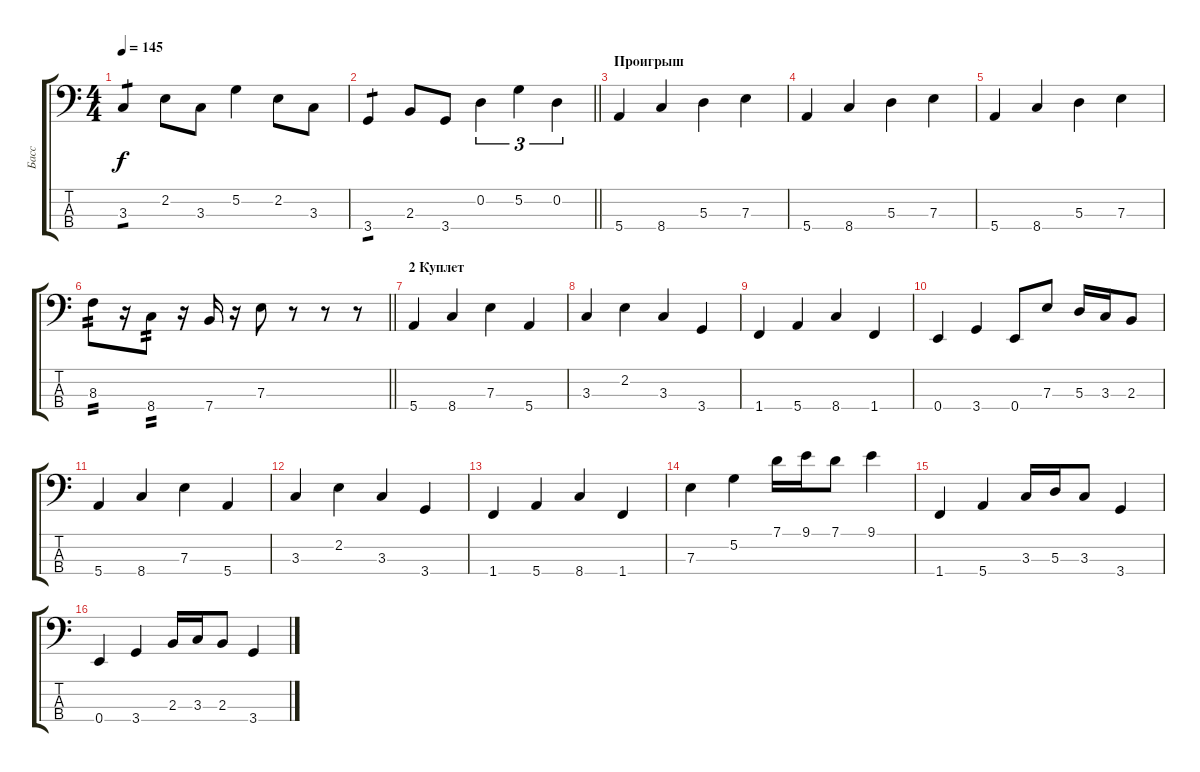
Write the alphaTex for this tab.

\track ("Басс" "Басс") {instrument electricbassfinger}
\staff {score tabs}
\tuning (G2 D2 A1 E1) {hide}
\ts (4 4)
\tempo 145
\clef f4
\ks c
3.3.4{tp 1 dy f} 2.2.8 3.3.8 5.2.4 2.2.8 3.3.8 |
\barLineRight lightlight
3.4.4{tp 1} 2.3.8 3.4.8 0.2.4{tu (3 2)} 5.2.4{tu (3 2)} 0.2.4{tu (3 2)} |
\section ("" "Проигрыш")
5.4.4 8.4.4 5.3.4 7.3.4 |
5.4.4 8.4.4 5.3.4 7.3.4 |
5.4.4 8.4.4 5.3.4 7.3.4 |
\barLineRight lightlight
8.3.8{tp 2} r.16 8.4.8{tp 2} r.16 7.4.16 r.16 7.3.8 r.8 r.8 r.8 |
\section ("" "2 Куплет")
5.4.4 8.4.4 7.3.4 5.4.4 |
3.3.4 2.2.4 3.3.4 3.4.4 |
1.4.4 5.4.4 8.4.4 1.4.4 |
0.4.4 3.4.4 0.4.8 7.3.8 5.3.16 3.3.16 2.3.8 |
5.4.4 8.4.4 7.3.4 5.4.4 |
3.3.4 2.2.4 3.3.4 3.4.4 |
1.4.4 5.4.4 8.4.4 1.4.4 |
7.3.4 5.2.4 7.1.16 9.1.16 7.1.8 9.1.4 |
1.4.4 5.4.4 3.3.16 5.3.16 3.3.8 3.4.4 |
0.4.4 3.4.4 2.3.16 3.3.16 2.3.8 3.4.4
